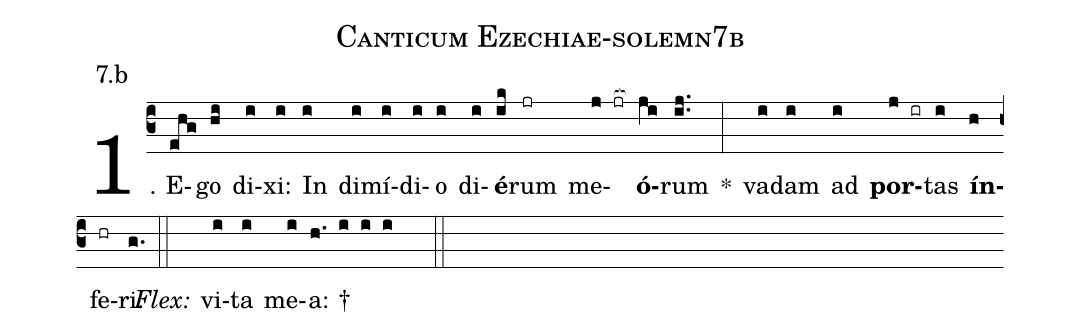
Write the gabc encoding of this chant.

name: Canticum Ezechiae-solemn7b;
annotation: 7.b;
%%
(c3)1. E(ehg)go(hi) di(i)xi:(i) In(i) di(i)mí(i)di(i)o(i) di(i)<b>é</b>(ik)rum(jr) me(j jr[ocb:1{])<b>ó</b>(ji[ocb:0}])rum(ij..) *(:) va(i)dam(i) ad(i) <b>por</b>(j ir)tas(i) <b>ín</b>(h)fe(hr)ri.(g.) (::)
<i>Flex:</i>()  vi(i)ta(i) me(i)a: †(h. i i i  ::)
